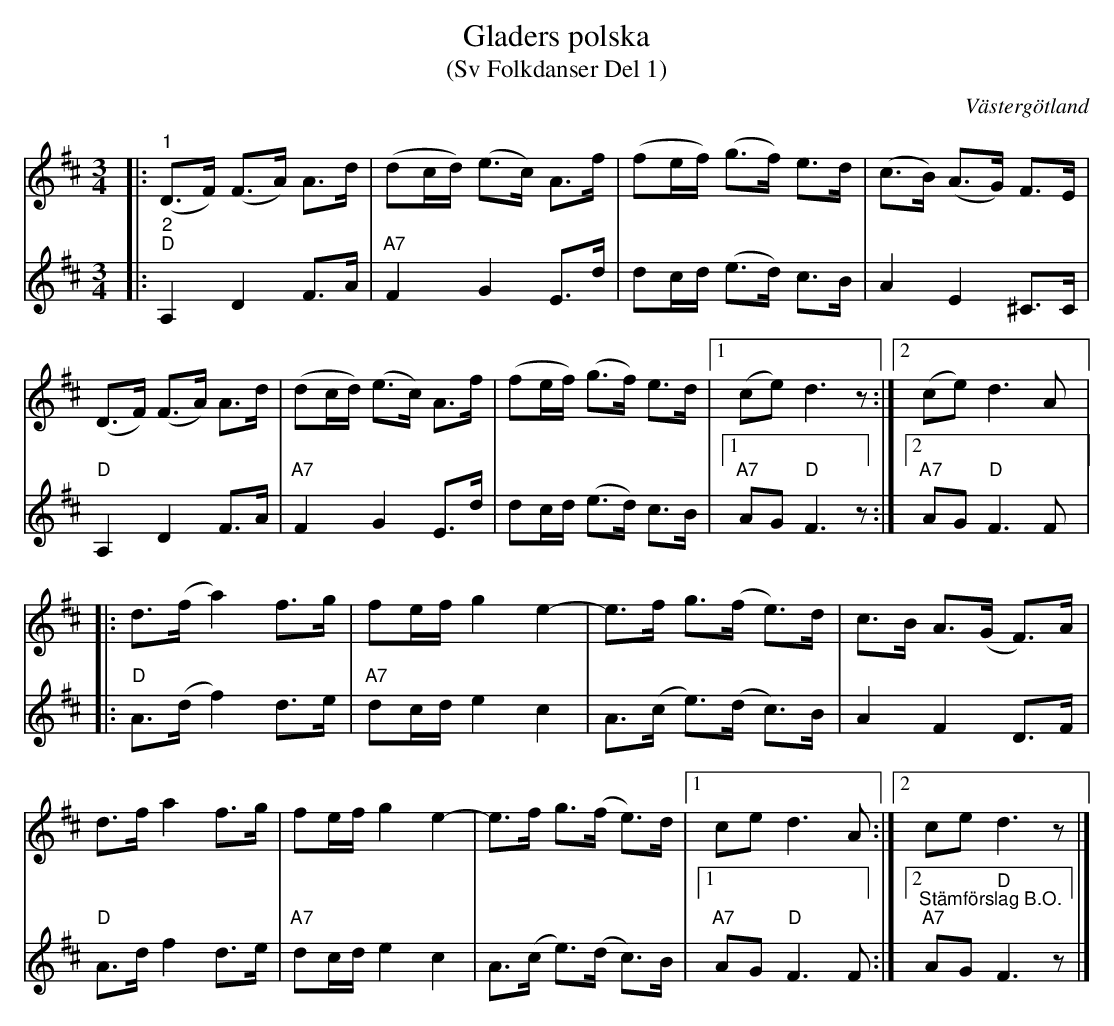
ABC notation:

X:1
T:Gladers polska
T:(Sv Folkdanser Del 1)
O:Västergötland
L:1/8
M:3/4
K:D
V:1
|:"^1" (D>F) (F>A) A>d | (dc/d/) (e>c) A>f | (fe/f/) (g>f) e>d | (c>B) (A>G) F>E |
(D>F) (F>A) A>d | (dc/d/) (e>c) A>f | (fe/f/) (g>f) e>d |1 (ce) d3 z :|2 (ce) d3 A |:
d>(f a2) f>g | fe/f/ g2 e2- | e>f g>(f e>)d | c>B A>(G F>)A |
d>f a2 f>g | fe/f/ g2 e2- | e>f g>(f e>)d |1 ce d3 A :|2 ce d3 z |]
V:2
|:"^2""D" A,2 D2 F>A |"A7" F2 G2 E>d | dc/d/ (e>d) c>B | A2 E2 ^C>C |"D" A,2 D2 F>A |
"A7" F2 G2 E>d | dc/d/ (e>d) c>B |1"A7" AG"D" F3 z :|2"A7" AG"D" F3 F |:"D" A>(d f2) d>e |
"A7" dc/d/ e2 c2 | A>(c e>)(d c>)B | A2 F2 D>F |"D" A>d f2 d>e |
"A7" dc/d/ e2 c2 | A>(c e>)(d c>)B |1"A7" AG"D" F3 F :|2"^Stämförslag B.O.""A7" AG"D" F3 z |]
